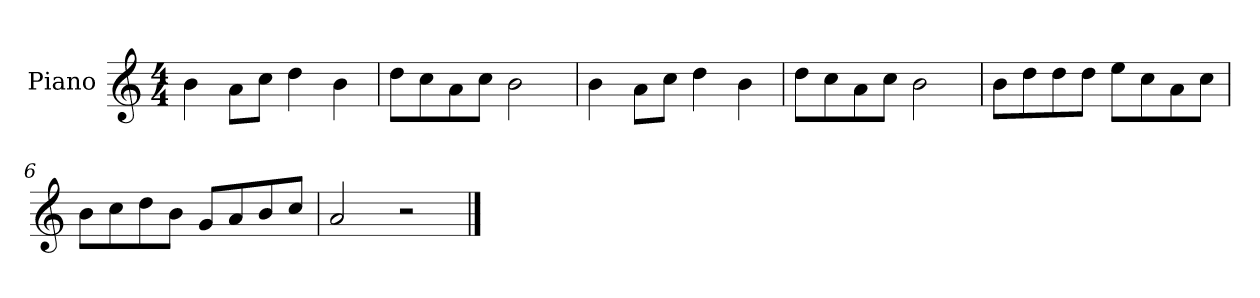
**kern
*part1
*staff1
*I"Piano
*I'P-no
*clefG2
*k[]
*M4/4
*MM90
=1
4b\
8a\L
8cc\J
4dd\
4b\
=2
8dd\L
8cc\
8a\
8cc\J
2b\
=3
4b\
8a\L
8cc\J
4dd\
4b\
=4
8dd\L
8cc\
8a\
8cc\J
2b\
=5
8b\L
8dd\
8dd\
8dd\J
8ee\L
8cc\
8a\
8cc\J
=6
8b\L
8cc\
8dd\
8b\J
8g/L
8a/
8b/
8cc/J
=7
2a/
2r
==
*-
